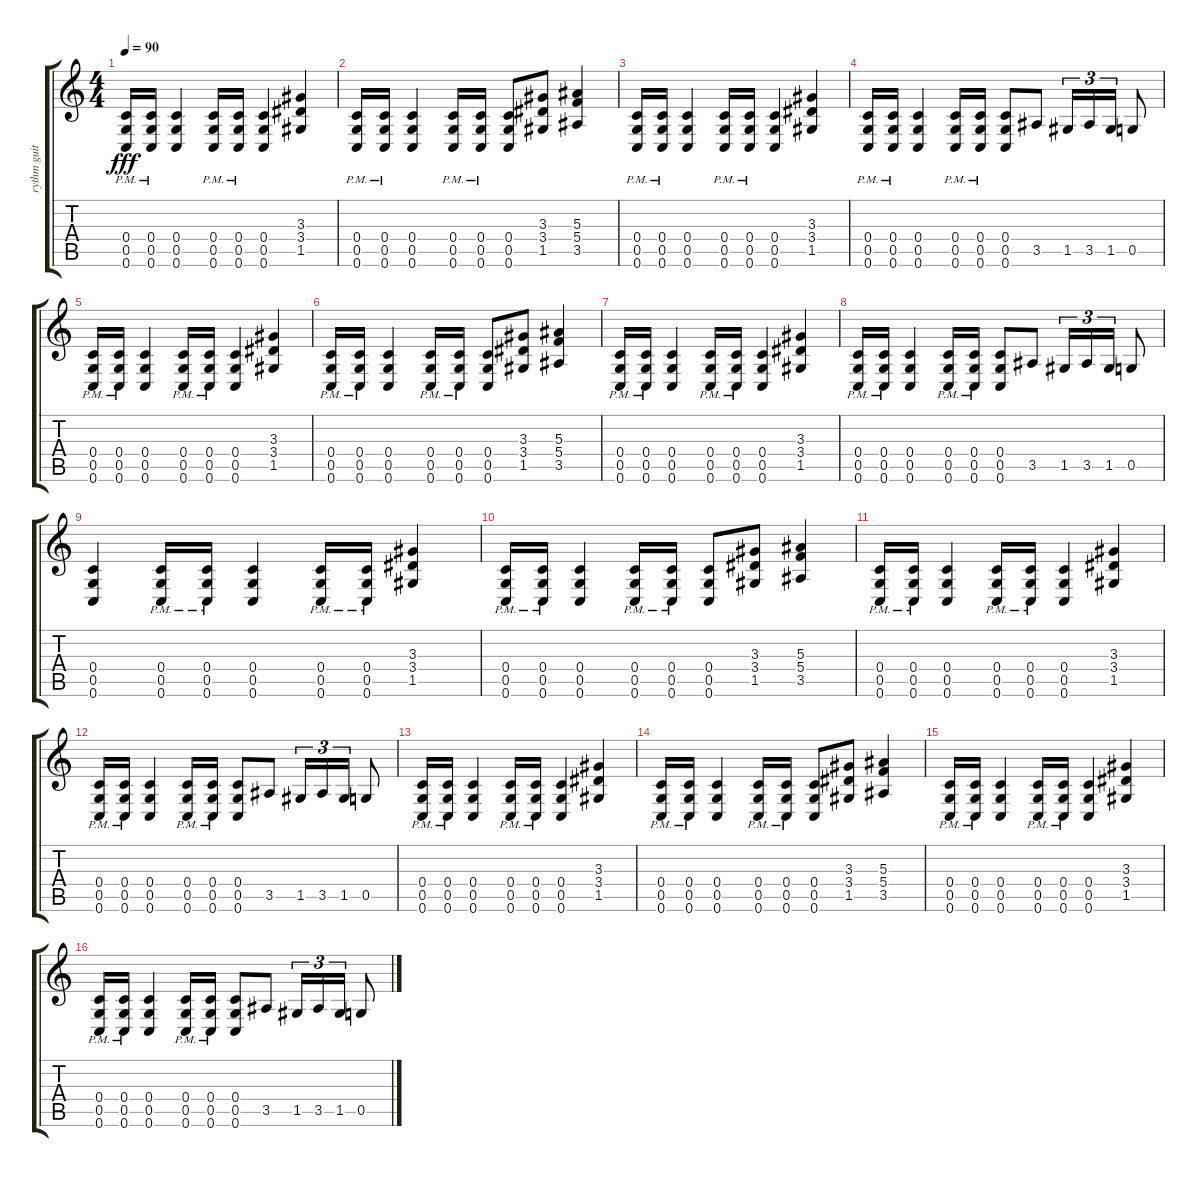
\track ("rythm guitar" "rythm guit") {instrument distortionguitar}
\staff {score tabs}
\tuning (D4 A3 F3 C3 G2 C2) {hide}
\ts (4 4)
\tempo 90
\clef g2
\ks c
(0.4{pm} 0.5{pm} 0.6{pm}).16{dy fff} (0.4{pm} 0.5{pm} 0.6{pm}).16 (0.4 0.5 0.6).4 (0.4{pm} 0.5{pm} 0.6{pm}).16 (0.4{pm} 0.5{pm} 0.6{pm}).16 (0.4 0.5 0.6).4 (3.3 3.4 1.5).4 |
(0.4{pm} 0.5{pm} 0.6{pm}).16 (0.4{pm} 0.5{pm} 0.6{pm}).16 (0.4 0.5 0.6).4 (0.4{pm} 0.5{pm} 0.6{pm}).16 (0.4{pm} 0.5{pm} 0.6{pm}).16 (0.4 0.5 0.6).8 (3.3 3.4 1.5).8 (5.3 5.4 3.5).4 |
(0.4{pm} 0.5{pm} 0.6{pm}).16 (0.4{pm} 0.5{pm} 0.6{pm}).16 (0.4 0.5 0.6).4 (0.4{pm} 0.5{pm} 0.6{pm}).16 (0.4{pm} 0.5{pm} 0.6{pm}).16 (0.4 0.5 0.6).4 (3.3 3.4 1.5).4 |
(0.4{pm} 0.5{pm} 0.6{pm}).16 (0.4{pm} 0.5{pm} 0.6{pm}).16 (0.4 0.5 0.6).4 (0.4{pm} 0.5{pm} 0.6{pm}).16 (0.4{pm} 0.5{pm} 0.6{pm}).16 (0.4 0.5 0.6).8 3.5.8 1.5.16{tu (3 2)} 3.5.16{tu (3 2)} 1.5.16{tu (3 2)} 0.5.8 |
(0.4{pm} 0.5{pm} 0.6{pm}).16 (0.4{pm} 0.5{pm} 0.6{pm}).16 (0.4 0.5 0.6).4 (0.4{pm} 0.5{pm} 0.6{pm}).16 (0.4{pm} 0.5{pm} 0.6{pm}).16 (0.4 0.5 0.6).4 (3.3 3.4 1.5).4 |
(0.4{pm} 0.5{pm} 0.6{pm}).16 (0.4{pm} 0.5{pm} 0.6{pm}).16 (0.4 0.5 0.6).4 (0.4{pm} 0.5{pm} 0.6{pm}).16 (0.4{pm} 0.5{pm} 0.6{pm}).16 (0.4 0.5 0.6).8 (3.3 3.4 1.5).8 (5.3 5.4 3.5).4 |
(0.4{pm} 0.5{pm} 0.6{pm}).16 (0.4{pm} 0.5{pm} 0.6{pm}).16 (0.4 0.5 0.6).4 (0.4{pm} 0.5{pm} 0.6{pm}).16 (0.4{pm} 0.5{pm} 0.6{pm}).16 (0.4 0.5 0.6).4 (3.3 3.4 1.5).4 |
(0.4{pm} 0.5{pm} 0.6{pm}).16 (0.4{pm} 0.5{pm} 0.6{pm}).16 (0.4 0.5 0.6).4 (0.4{pm} 0.5{pm} 0.6{pm}).16 (0.4{pm} 0.5{pm} 0.6{pm}).16 (0.4 0.5 0.6).8 3.5.8 1.5.16{tu (3 2)} 3.5.16{tu (3 2)} 1.5.16{tu (3 2)} 0.5.8 |
(0.4 0.5 0.6).4 (0.4{pm} 0.5{pm} 0.6{pm}).16 (0.4{pm} 0.5{pm} 0.6{pm}).16 (0.4 0.5 0.6).4 (0.4{pm} 0.5{pm} 0.6{pm}).16 (0.4{pm} 0.5{pm} 0.6{pm}).16 (3.3 3.4 1.5).4 |
(0.4{pm} 0.5{pm} 0.6{pm}).16 (0.4{pm} 0.5{pm} 0.6{pm}).16 (0.4 0.5 0.6).4 (0.4{pm} 0.5{pm} 0.6{pm}).16 (0.4{pm} 0.5{pm} 0.6{pm}).16 (0.4 0.5 0.6).8 (3.3 3.4 1.5).8 (5.3 5.4 3.5).4 |
(0.4{pm} 0.5{pm} 0.6{pm}).16 (0.4{pm} 0.5{pm} 0.6{pm}).16 (0.4 0.5 0.6).4 (0.4{pm} 0.5{pm} 0.6{pm}).16 (0.4{pm} 0.5{pm} 0.6{pm}).16 (0.4 0.5 0.6).4 (3.3 3.4 1.5).4 |
(0.4{pm} 0.5{pm} 0.6{pm}).16 (0.4{pm} 0.5{pm} 0.6{pm}).16 (0.4 0.5 0.6).4 (0.4{pm} 0.5{pm} 0.6{pm}).16 (0.4{pm} 0.5{pm} 0.6{pm}).16 (0.4 0.5 0.6).8 3.5.8 1.5.16{tu (3 2)} 3.5.16{tu (3 2)} 1.5.16{tu (3 2)} 0.5.8 |
(0.4{pm} 0.5{pm} 0.6{pm}).16 (0.4{pm} 0.5{pm} 0.6{pm}).16 (0.4 0.5 0.6).4 (0.4{pm} 0.5{pm} 0.6{pm}).16 (0.4{pm} 0.5{pm} 0.6{pm}).16 (0.4 0.5 0.6).4 (3.3 3.4 1.5).4 |
(0.4{pm} 0.5{pm} 0.6{pm}).16 (0.4{pm} 0.5{pm} 0.6{pm}).16 (0.4 0.5 0.6).4 (0.4{pm} 0.5{pm} 0.6{pm}).16 (0.4{pm} 0.5{pm} 0.6{pm}).16 (0.4 0.5 0.6).8 (3.3 3.4 1.5).8 (5.3 5.4 3.5).4 |
(0.4{pm} 0.5{pm} 0.6{pm}).16 (0.4{pm} 0.5{pm} 0.6{pm}).16 (0.4 0.5 0.6).4 (0.4{pm} 0.5{pm} 0.6{pm}).16 (0.4{pm} 0.5{pm} 0.6{pm}).16 (0.4 0.5 0.6).4 (3.3 3.4 1.5).4 |
(0.4{pm} 0.5{pm} 0.6{pm}).16 (0.4{pm} 0.5{pm} 0.6{pm}).16 (0.4 0.5 0.6).4 (0.4{pm} 0.5{pm} 0.6{pm}).16 (0.4{pm} 0.5{pm} 0.6{pm}).16 (0.4 0.5 0.6).8 3.5.8 1.5.16{tu (3 2)} 3.5.16{tu (3 2)} 1.5.16{tu (3 2)} 0.5.8
